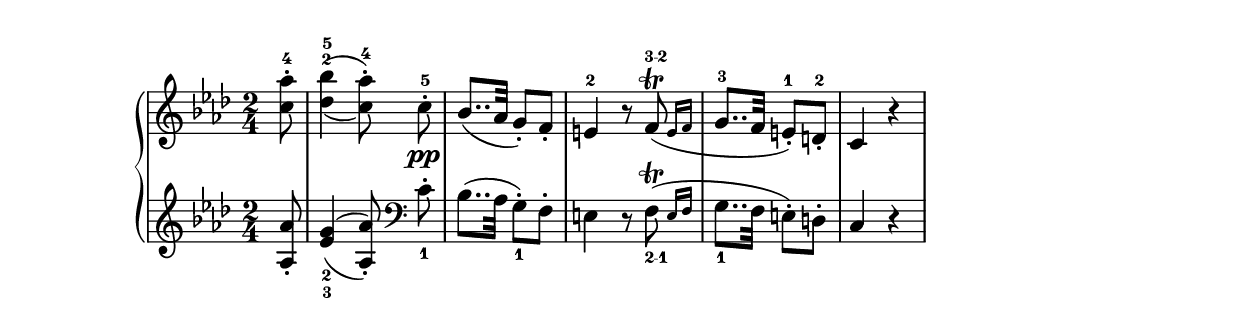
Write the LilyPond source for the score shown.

%% DO NOT EDIT this file manually; it is automatically
%% generated from LSR http://lsr.dsi.unimi.it
%% Make any changes in LSR itself, or in Documentation/snippets/new/ ,
%% and then run scripts/auxiliar/makelsr.py
%%
%% This file is in the public domain.
\version "2.16.0"

\header {
  lsrtags = "headword"

  texidoc = "
NR 1.7 Editorial annotations

Beethoven, Op. 31, No. 3 Piano sonata 18, Movt II, Scherzo Measures 9 -
14

"
  doctitle = "Editorial headword"
} % begin verbatim

\include "english.ly"

% NR 1.7 Editorial annotations

% Beethoven, Op. 31, No. 3
% Piano sonata 18, Movt II, Scherzo
% Measures 9 - 14

\new PianoStaff <<

  % RH Staff
  \new Staff {
    \clef treble
    \key af \major
    \time 2/4
    \set Staff.fingeringOrientations = #'(up)
    \set Score.currentBarNumber = #9
    \partial 8
    <af''-4 c''>8 \staccato
    |
    \set doubleSlurs = ##t
    <bf''-5 df''-2>4 (
    <af''-4 c''>8 \staccato )
    \noBeam
    c''8-5 \staccato \pp
    |
    \set doubleSlurs = ##f
    bf'8.. (
    af'32
    g'8 ) \staccato
    f'8 \staccato
    |
    e'4-2
    r8
    \once \override Script #'script-priority = #-100
    \afterGrace
    f'8 ( \trill ^ \markup { \finger "3-2" }
    { e'16 [ f'16 ] }
    |
    g'8..-3
    f'32
    e'8-1 ) \staccato
    d'8-2 \staccato
    |
    c'4
    r4
  }

  % LH Staff
  \new Staff {
    \key af \major
    \clef treble
    \override Fingering #'direction = #down
    \set Staff.fingeringOrientations = #'(down)
    \partial 8
    <af' af>8 \staccato
    \set doubleSlurs = ##t
    <g'-2 ef'-3>4 (
    <af' af>8 ) \staccato
    \noBeam
    \clef bass
    c'8-1 \staccato
    |
    \set doubleSlurs = ##f
    bf8.. (
    af32
    g8-1 ) \staccato
    f8 \staccato
    |
    e4
    r8
    \afterGrace
    f8 ( \trill _ \markup { \finger "2-1" }
    { e16 [ f16 ] }
    |
    g8..-1
    f32
    e8 ) \staccato
    d8 \staccato
    |
    c4
    r4
  }
>>
